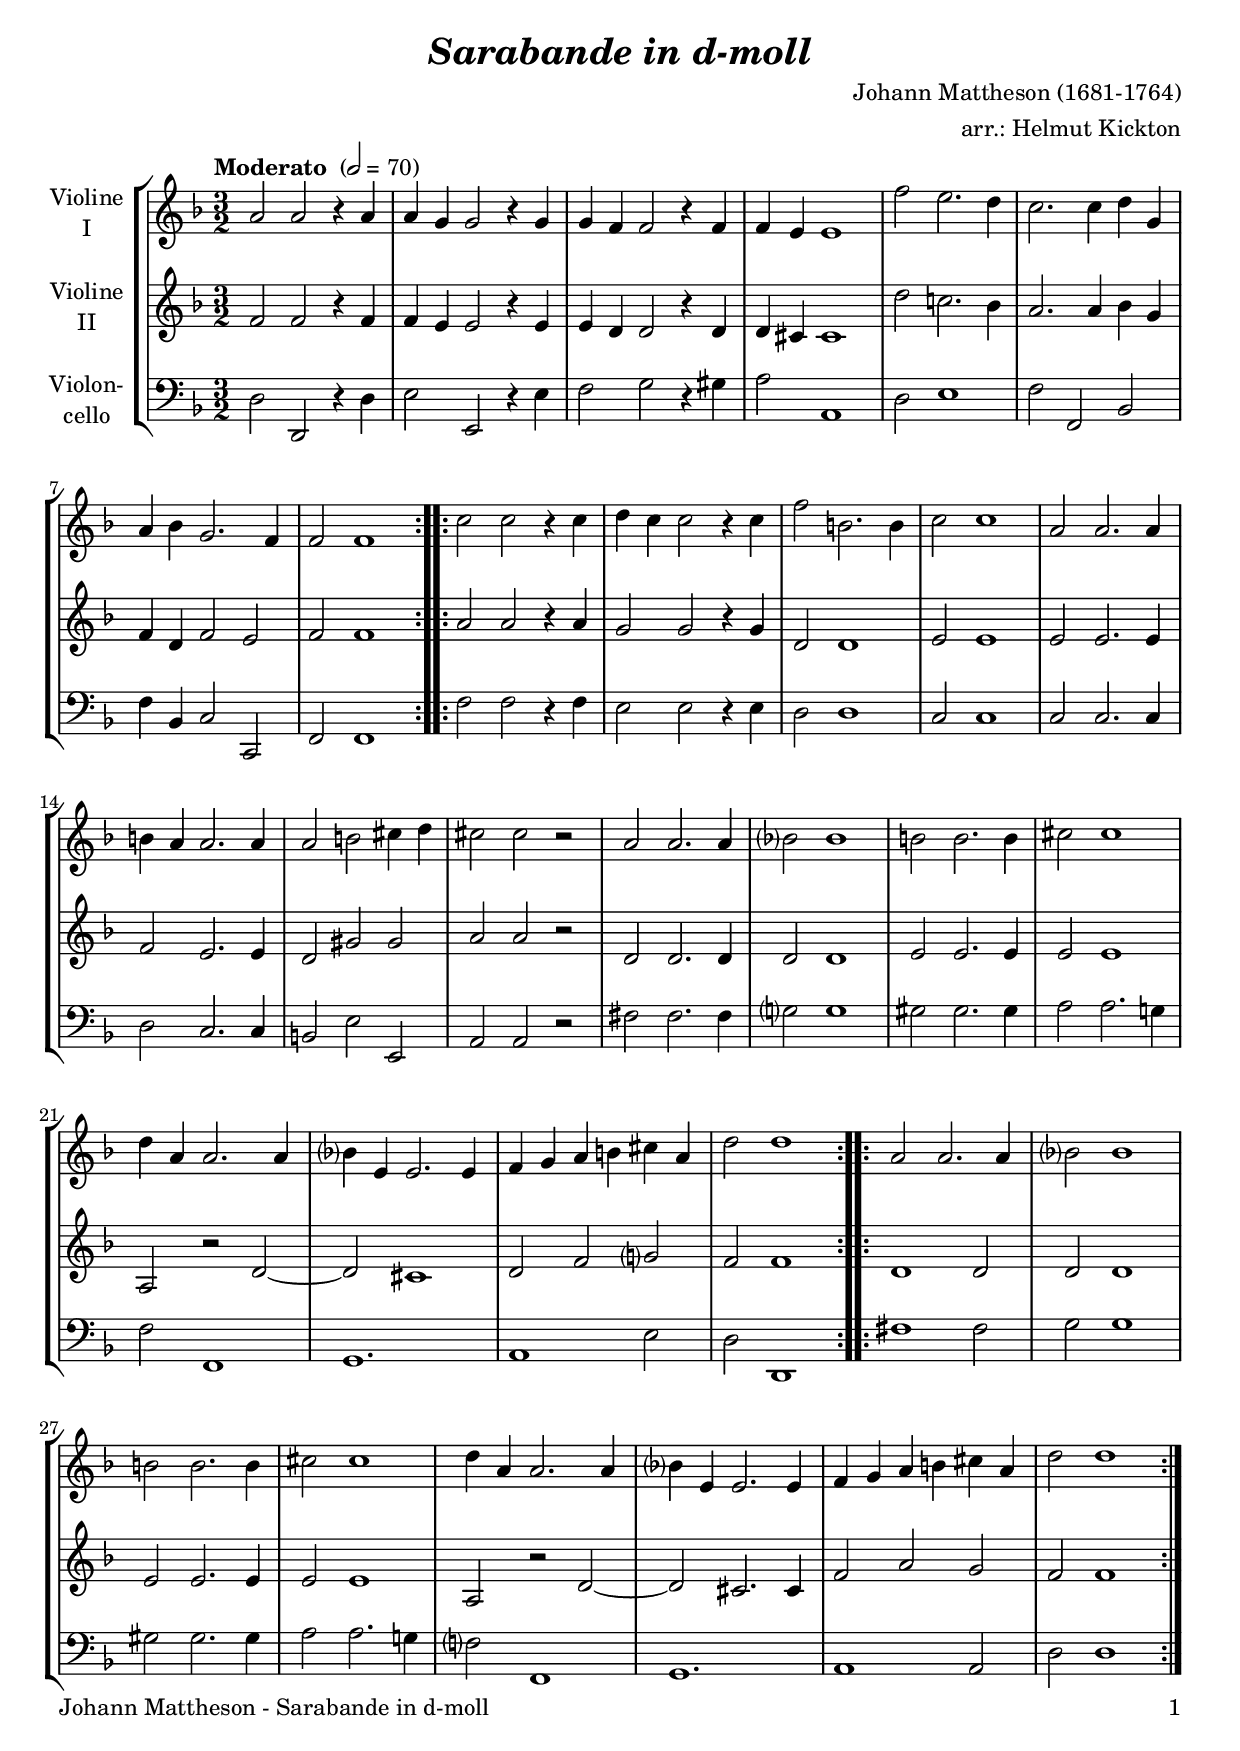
\version "2.20.2"
\include "deutsch.ly"

#(set-global-staff-size 20)

\header {
  title     = \markup \bold \italic "Sarabande in d-moll"
  composer  = "Johann Mattheson (1681-1764)"
  arranger  = "arr.: Helmut Kickton"
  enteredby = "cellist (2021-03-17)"
%  piece     = ""
}


voiceconsts = {
  \key d \minor
  \time 3/2
  \clef "treble"
  \numericTimeSignature
%  \compressEmptyMeasures
  % Set default beaming for all staves
  \set Timing.beamExceptions = #'()
  \set Timing.baseMoment     = #(ly:make-moment 1 4)
  \set Timing.beatStructure  = #'(1 1 1)
  \tempo "Moderato " 2=70
}

micl = "clarinet"
mifl = "flute"
miob = "oboe"
mifh = "french horn"
misx = "tenor sax"
mist = "string ensemble 1"
mivl = "violin"
miba = "cello"

boxa = { \bar "||" \mark \markup \box \italic "A" \key c \major }

va = \relative c'' {
  \voiceconsts

  \repeat volta 2 {
    a2 a r4 a
    a g g2 r4 g
    g f f2 r4 f
    f e e1
    f'2 e2. d4
    c2. c4 d g,
    a b g2. f4
    f2 f1
  }

  \repeat volta 2 {
    c'2 c r4 c
    d c c2 r4 c
    f2 h,2. h4
    c2 c1
    a2 a2. a4
    h a a2. a4
    a2 h cis4 d
    cis2 cis r

    a a2. a4
    b?2 b1
    h2 h2. h4
    cis2 cis1
    d4 a a2. a4
    b? e, e2. e4
    f g a h cis a
    d2 d1
  }
  \repeat volta 2 {
    a2 a2. a4
    b?2 b1
    h2 h2. h4
    cis2 cis1
    d4 a a2. a4
    b? e, e2. e4
    f g a h cis a
    d2 d1
  }
}

vb = \relative c' {
  \voiceconsts

  \repeat volta 2 {
    f2 f r4 f
    f e e2 r4 e
    e d d2 r4 d
    d cis cis1
    d'2 c!2. b4
    a2. a4 b g
    f d f2 e
    f f1
  }

  \repeat volta 2 {
    a2 a r4 a
    g2 g r4 g
    d2 d1
    e2 e1
    e2 e2. e4
    f2 e2. e4
    d2 gis gis
    a a r

    d, d2. d4
    d2 d1
    e2 e2. e4
    e2 e1
    a,2 r d~
    d cis1
    d2 f g?
    f f1
  }

  \repeat volta 2 {
    d d2
    d d1
    e2 e2. e4
    e2 e1
    a,2 r d~
    d cis2. cis4
    f2 a g
    f f1
  }
}

vc = \relative c {
  \voiceconsts
  \clef "bass"
  
  \repeat volta 2 {
    d2 d, r4 d'
    e2 e, r4 e'
    f2 g r4 gis
    a2 a,1
    d2 e1
    f2 f, b
    f'4 b, c2 c,
    f f1
  }
  
  \repeat volta 2 {
    f'2 f r4 f
    e2 e r4 e
    d2 d1
    c2 c1
    c2 c2. c4
    d2 c2. c4
    h2 e e,
    a a r

    fis' fis2. fis4
    g?2 g1
    gis2 gis2. gis4
    a2 a2. g!4
    f2 f,1
    g1.
    a1 e'2
    d d,1
  }

  \repeat volta 2 {
    fis' fis2
    g g1
    gis2 gis2. gis4
    a2 a2. g!4
    f?2 f,1
    g1.
    a1 a2
    d d1
  }
}


music = \new StaffGroup <<
      \new Staff {
	\set Staff.midiInstrument = \mivl
	\set Staff.instrumentName = \markup \center-column { "Violine" "I" }
	\transpose d d { \va }
      }

      \new Staff {
	\set Staff.midiInstrument = \mivl
	\set Staff.instrumentName = \markup \center-column { "Violine" "II" }
	\transpose d d { \vb }
      }

      \new Staff {
	\set Staff.midiInstrument = \miba
	\set Staff.instrumentName = \markup \center-column { "Violon-" "cello" }
	\transpose d d { \vc }
      }
>>

\book {
   \paper {
    print-page-number = ##t
    print-first-page-number = ##t
    ragged-last-bottom = ##f
    oddHeaderMarkup = \markup \null
    evenHeaderMarkup = \markup \null
    oddFooterMarkup = \markup {
      \fill-line {
        \on-the-fly #print-page-number-check-first
        "Johann Mattheson - Sarabande in d-moll" \fromproperty #'page:page-number-string
      }
    }
    evenFooterMarkup = \oddFooterMarkup
  } \score {
    \music
    \layout {}
  }

  \score {
    \unfoldRepeats \music

    \midi {
      \context {
        \Score
      }
    }
  }
}